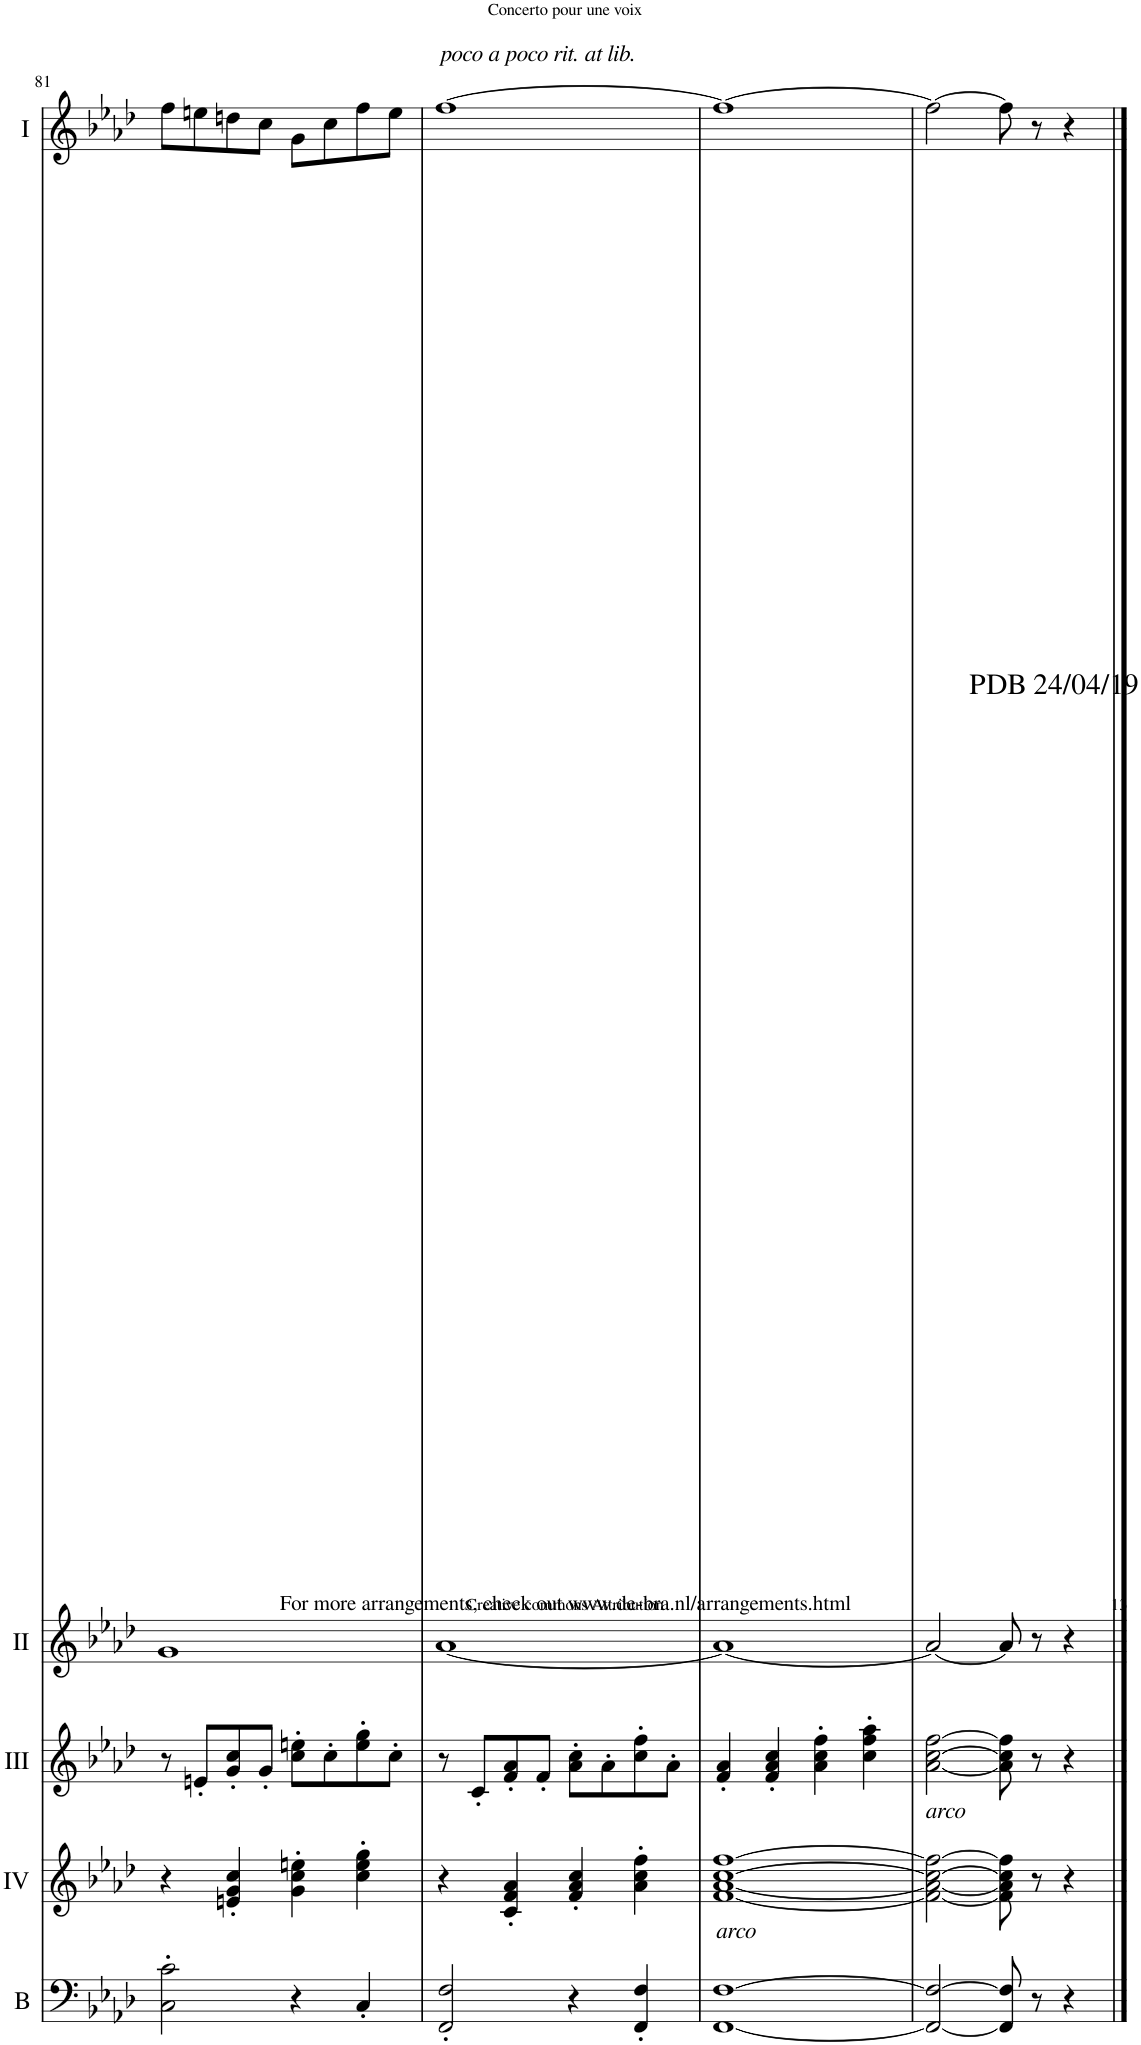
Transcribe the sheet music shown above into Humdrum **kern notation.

**kern	**kern	**kern	**kern	**kern
*part5	*part4	*part3	*part2	*part1
*staff5	*staff4	*staff3	*staff2	*staff1
*I"Bass	*I"Acc. 4	*I"Acc. 3	*I"Acc. 2	*I"Acc. 1
*I'B	*	*	*	*
!!LO:PB:g=z
*clefF4	*clefG2	*clefG2	*clefG2	*clefG2
*Trd7c12	*	*	*	*
*k[b-e-a-d-]	*k[b-e-a-d-]	*k[b-e-a-d-]	*k[b-e-a-d-]	*k[b-e-a-d-]
*M4/4	*M4/4	*M4/4	*M4/4	*M4/4
*met(c)	*met(c)	*met(c)	*met(c)	*met(c)
=81	=81	=81	=81	=81
2C\' 2c\'	4r	8r	1G	8ff\L
.	.	8en'/L	.	8een\
.	4en/' 4g/' 4cc/'	8g/' 8cc/'	.	8ddn\
.	.	8g'/J	.	8cc\J
4r	4g\' 4cc\' 4een\'	8cc\' 8een\'L	.	8g\L
.	.	8cc'\	.	8cc\
4C'/	4cc\' 4ee\' 4gg\'	8ee\' 8gg\'	.	8ff\
.	.	8cc'\J	.	8ee\J
=82	=82	=82	=82	=82
!	!	!	!	!LO:TX:a:i:t=poco a poco rit. at lib.
2FF/' 2F/'	4r	8r	[1A-	[1ff
.	.	8c'/L	.	.
.	4c/' 4f/' 4a-/'	8f/' 8a-/'	.	.
.	.	8f'/J	.	.
4r	4f/' 4a-/' 4cc/'	8a-\' 8cc\'L	.	.
.	.	8a-'\	.	.
4FF/' 4F/'	4a-\' 4cc\' 4ff\'	8cc\' 8ff\'	.	.
.	.	8a-'\J	.	.
=83	=83	=83	=83	=83
!LO:TX:a:i:t=arco	!	!	!	!
[1FF [1F	[1f [1a- [1cc [1ff	4f/' 4a-/'	1A-_	1ff_
.	.	4f/' 4a-/' 4cc/'	.	.
.	.	4a-\' 4cc\' 4ff\'	.	.
.	.	4cc\' 4ff\' 4aa-\'	.	.
=84	=84	=84	=84	=84
!	!	!	!	!LO:TX:b:t=For more arrangements, check out www.de-bra.nl/arrangements.html
!	!	!	!	!LO:TX:b:t=PDB 24/04/19
!	!LO:TX:a:i:t=arco	!	!	!
2FF/_ 2F/_	2f\_ 2a-\_ 2cc\_ 2ff\_	[2a-\ [2cc\ [2ff\	2A-/_	2ff\_
8FF/] 8F/]	8f\] 8a-\] 8cc\] 8ff\]	8a-\] 8cc\] 8ff\]	8A-/]	8ff\]
8r	8r	8r	8r	8r
4r	4r	4r	4r	4r
==	==	==	==	==
*-	*-	*-	*-	*-
